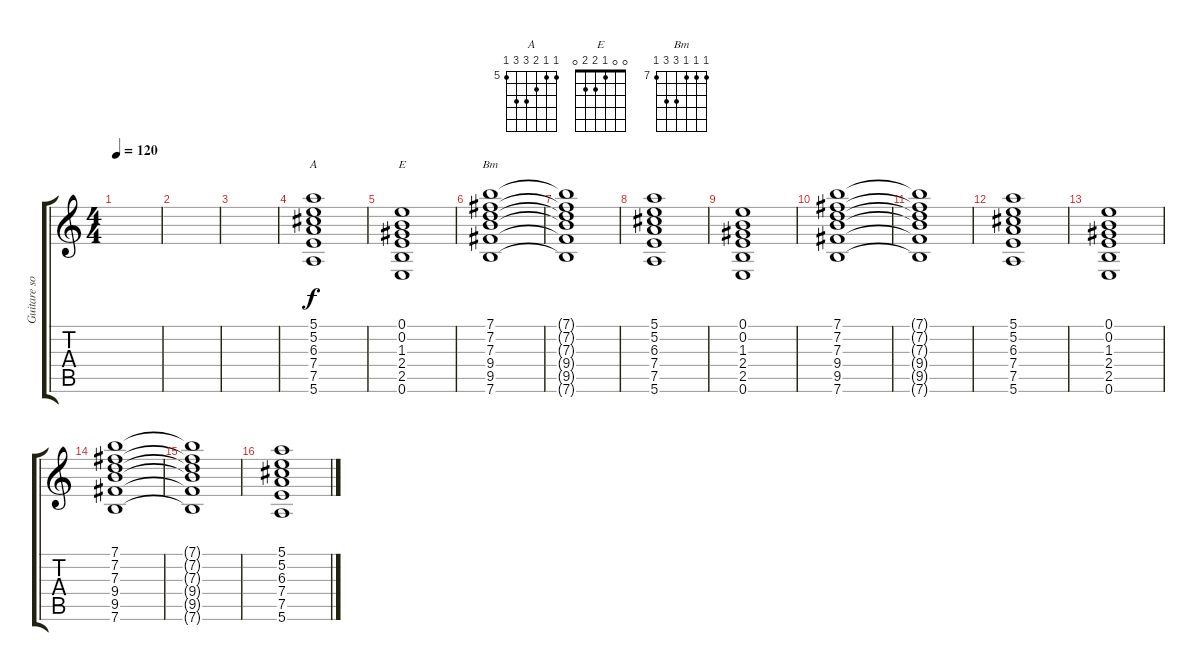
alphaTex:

\track ("Guitare solo" "Guitare so") {instrument overdrivenguitar}
\staff {score tabs}
\tuning (E4 B3 G3 D3 A2 E2) {hide}
\chord ("A" 5 5 6 7 7 5) {firstfret 5}
\chord ("E" 0 0 1 2 2 0)
\chord ("Bm" 7 7 7 9 9 7) {firstfret 7}
\ts (4 4)
\tempo 120
\clef g2
\ks c
|
|
|
(5.1 5.2 6.3 7.4 7.5 5.6).1{ch "A"} |
(0.1 0.2 1.3 2.4 2.5 0.6).1{ch "E"} |
(7.1 7.2 7.3 9.4 9.5 7.6).1{ch "Bm"} |
(7.1{t} 7.2{t} 7.3{t} 9.4{t} 9.5{t} 7.6{t}).1 |
(5.1 5.2 6.3 7.4 7.5 5.6).1 |
(0.1 0.2 1.3 2.4 2.5 0.6).1 |
(7.1 7.2 7.3 9.4 9.5 7.6).1 |
(7.1{t} 7.2{t} 7.3{t} 9.4{t} 9.5{t} 7.6{t}).1 |
(5.1 5.2 6.3 7.4 7.5 5.6).1 |
(0.1 0.2 1.3 2.4 2.5 0.6).1 |
(7.1 7.2 7.3 9.4 9.5 7.6).1 |
(7.1{t} 7.2{t} 7.3{t} 9.4{t} 9.5{t} 7.6{t}).1 |
(5.1 5.2 6.3 7.4 7.5 5.6).1
